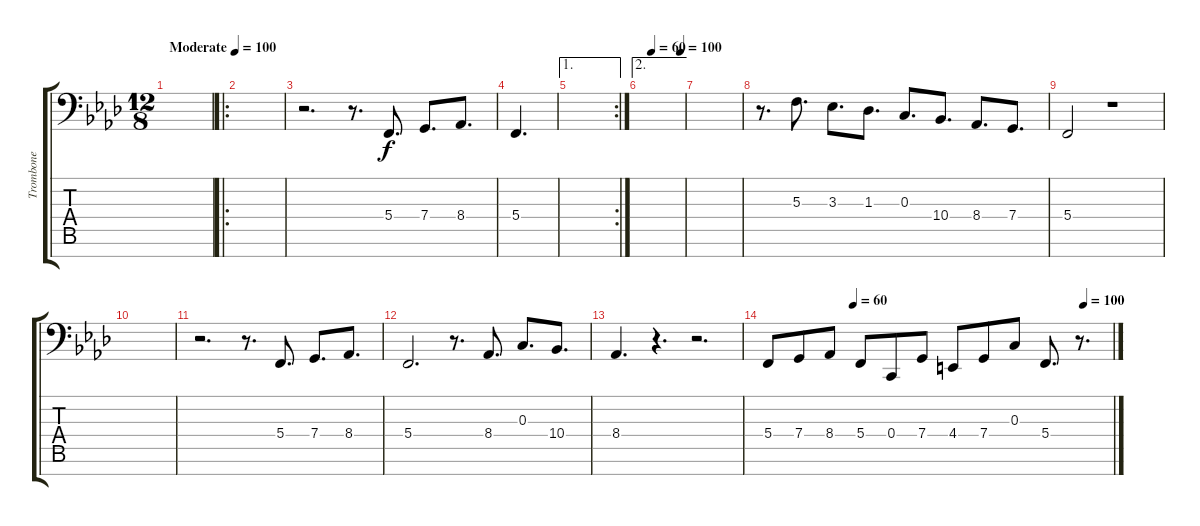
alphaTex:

\track ("Trombone" "Trombone") {instrument trumpet}
\staff {score tabs}
\tuning (C5 C4 C3 C2 C1 C0 C-1) {hide}
\ts (12 8)
\tempo (100 "Moderate")
\clef f4
\ks fminor
|
\ro
|
r.2{d} r.8{d} 5.4.8{d} 7.4.8{d} 8.4.8{d} |
5.4.4{d} |
\ae 1
\rc 2
|
\ae 2
\tempo (60 0.25)
\tempo (100 0.9166666666666666)
|
|
r.8{d} 5.3.8{d} 3.3.8{d} 1.3.8{d} 0.3.8{d} 10.4.8{d} 8.4.8{d} 7.4.8{d} |
5.4.2 r.1 |
|
r.2{d} r.8{d} 5.4.8{d} 7.4.8{d} 8.4.8{d} |
5.4.2{d} r.8{d} 8.4.8{d} 0.3.8{d} 10.4.8{d} |
8.4.4{d} r.4{d} r.2{d} |
\tempo (60 0.25)
\tempo (100 0.9166666666666666)
5.4.8 7.4.8 8.4.8 5.4.8 0.4.8 7.4.8 4.4.8 7.4.8 0.3.8 5.4.8{d} r.8{d}
